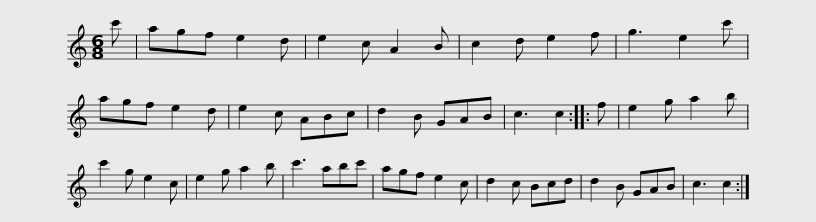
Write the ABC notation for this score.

X:1
L:1/8
M:6/8
I:linebreak $
K:C
V:1 treble
V:1
 c' | agf e2 d | e2 c A2 B | c2 d e2 f | g3 e2 c' | %5
 agf e2 d | e2 c ABc | d2 B GAB | c3 c2 :: f | %10
 e2 g a2 b |$ c'2 g e2 c | e2 g a2 b | c'3 abc' | agf e2 c | %15
 d2 c Bcd | d2 B GAB | c3 c2 :| %18
